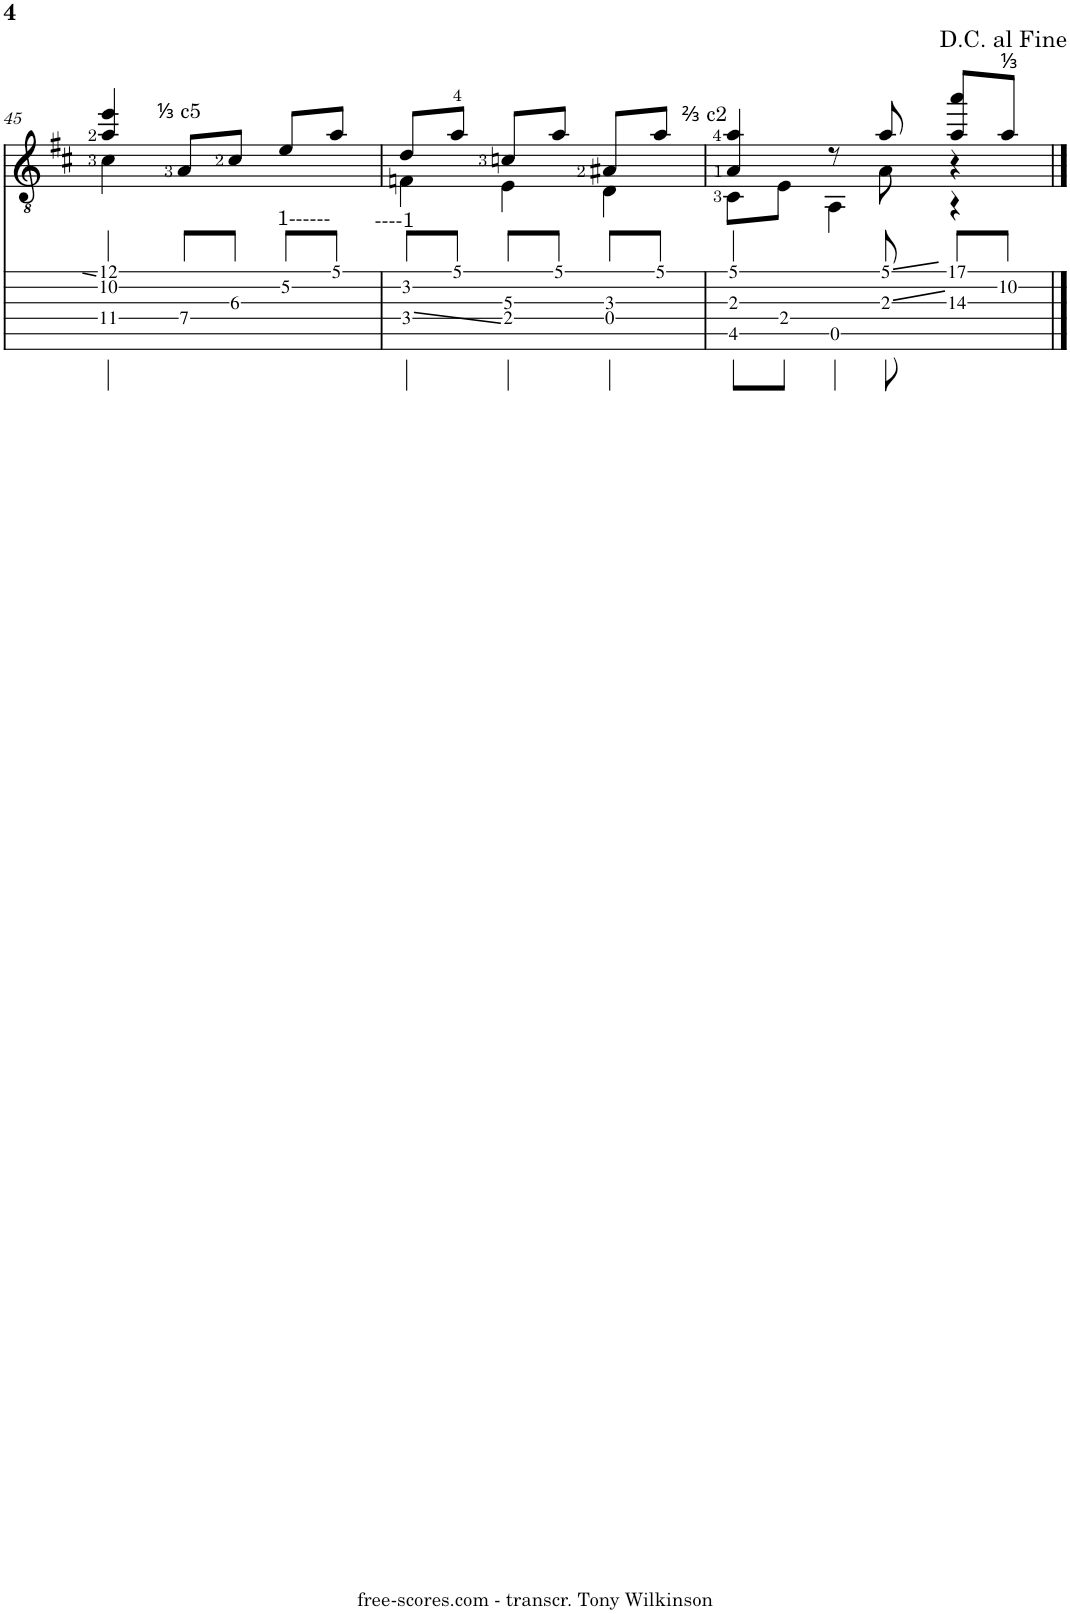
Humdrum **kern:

**kern	**kern
*part2	*part1
*staff2	*staff1
*I"Chitarra classica (Intavolatura)	*I"Chitarra 7-corde, Guitar
!!LO:PB:g=z
*	*clefGv2
*k[f#c#]	*k[f#c#]
*M3/4	*M3/4
=45	=45
*^	*^
4a/ 4ee/	4c#\	4a/ 4ee/	4c#\
!	!	!LO:TX:a:t=⅓ c5	!
8A/L	2ryy	8A/L	2ryy
8c#/J	.	8c#/J	.
!LO:TX:a:t=1------	!	!	!
8e/L	.	8e/L	.
8a/J	.	8a/J	.
=46	=46	=46	=46
!LO:TX:a:t=----1	!	!	!
8d/L	4Fn\	8d/L	4Fn\
8a/J	.	8a/J	.
8cn/L	4E\	8cn/L	4E\
8a/J	.	8a/J	.
8A#X/L	4D\	8A#X/L	4D\
8a/J	.	8a/J	.
=47	=47	=47	=47
*	*^	*	*^
!	!	!	!LO:TX:a:t=⅔ c2	!	!
4A/ 4a/	8C#\L	4.ryy	4A/ 4a/	8C#\L	4.ryy
.	8E\J	.	.	8E\J	.
8r	4AA\	.	8r	4AA\	.
8a/	.	8A\	8a/	.	8A\
8a/ 8aa/L	4r	4r	8a/ 8aa/L	4r	4r
!	!	!	!LO:TX:a:t=⅓	!	!
8a/J	.	.	8a/J	.	.
*v	*v	*v	*	*	*
*	*v	*v	*v
==	==
*-	*-
